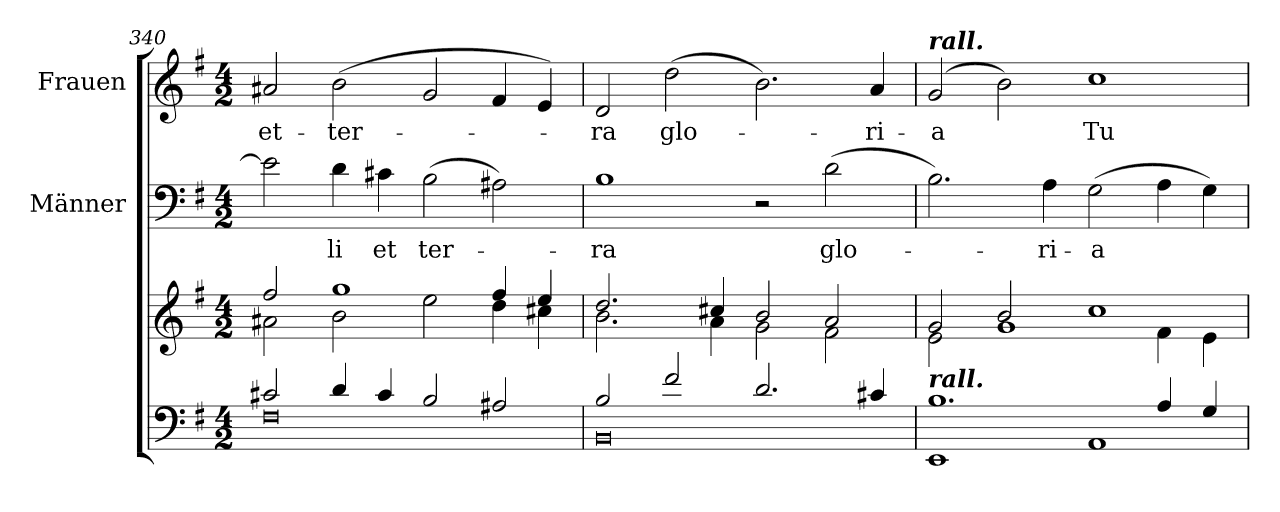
**kern	**kern	**kern	**text	**kern	**text
*part3	*part3	*part2	*part2	*part1	*part1
*staff4	*staff3	*staff2	*staff2	*staff1	*staff1
*	*	*I"Männer	*	*I"Frauen	*
*clefF4	*clefG2	*clefF4	*	*clefG2	*
*k[f#]	*k[f#]	*k[f#]	*	*k[f#]	*
*G:	*G:	*G:	*	*G:	*
*M4/2	*M4/2	*M4/2	*	*M4/2	*
=340	=340	=340	=340	=340	=340
*^	*^	*	*	*	*
!	!	!	!	!	!	!	!LO:LY:b
2c#X/	0F#	2ff#/	2a#X\	2e\]	.	2a#X/	et-
!	!	!	!	!	!LO:LY:b	!	!LO:LY:b
4d/	.	1gg	2b\	4d\	-li	(>2b\	-ter-
!	!	!	!	!	!LO:LY:b	!	!
4c#/	.	.	.	4c#X\	et	.	.
!	!	!	!	!	!LO:LY:b	!	!
2B/	.	.	2ee\	(>2B\	ter-	2g/	.
2A#X/	.	4ff#/	4dd\	2A#X\)	.	4f#/	.
.	.	4ee/	4cc#X\	.	.	4e/)	.
!!LO:LB:g=z
=341	=341	=341	=341	=341	=341	=341	=341
!	!	!	!	!	!LO:LY:b	!	!LO:LY:b
2B/	0BB	2.dd/	2.b\	1B	-ra	2d/	-ra
!	!	!	!	!	!	!	!LO:LY:b
2f#/	.	.	.	.	.	(>2dd\	glo-
.	.	4cc#X/	4a\	.	.	.	.
2.d/	.	2b/	2g\	2r	.	2.b\)	.
!	!	!	!	!	!LO:LY:b	!	!
.	.	2a/	2f#\	(>2d\	glo-	.	.
!	!	!	!	!	!	!	!LO:LY:b
4c#X/	.	.	.	.	.	4a/	-ri-
=342	=342	=342	=342	=342	=342	=342	=342
!	!	!	!	!	!	!LO:TX:a:Bi:t=rall.	!
!	!	!LO:TX:b:Bi:t=rall.	!	!	!	!	!
!	!	!	!	!	!	!	!LO:LY:b
1.B	1EE	2g/	2e\	2.B\)	.	(2g/	-a
.	.	2b/	1g	.	.	2b\)	.
!	!	!	!	!	!LO:LY:b	!	!
.	.	.	.	4A\	-ri-	.	.
!	!	!	!	!	!LO:LY:b	!	!LO:LY:b
.	1AA	1cc	.	(>2G\	-a	1cc	Tu-
4A/	.	.	4f#\	4A\	.	.	.
4G/	.	.	4e\	4G\)	.	.	.
*v	*v	*	*	*	*	*	*
*	*v	*v	*	*	*	*
=	=	=	=	=	=
*-	*-	*-	*-	*-	*-
